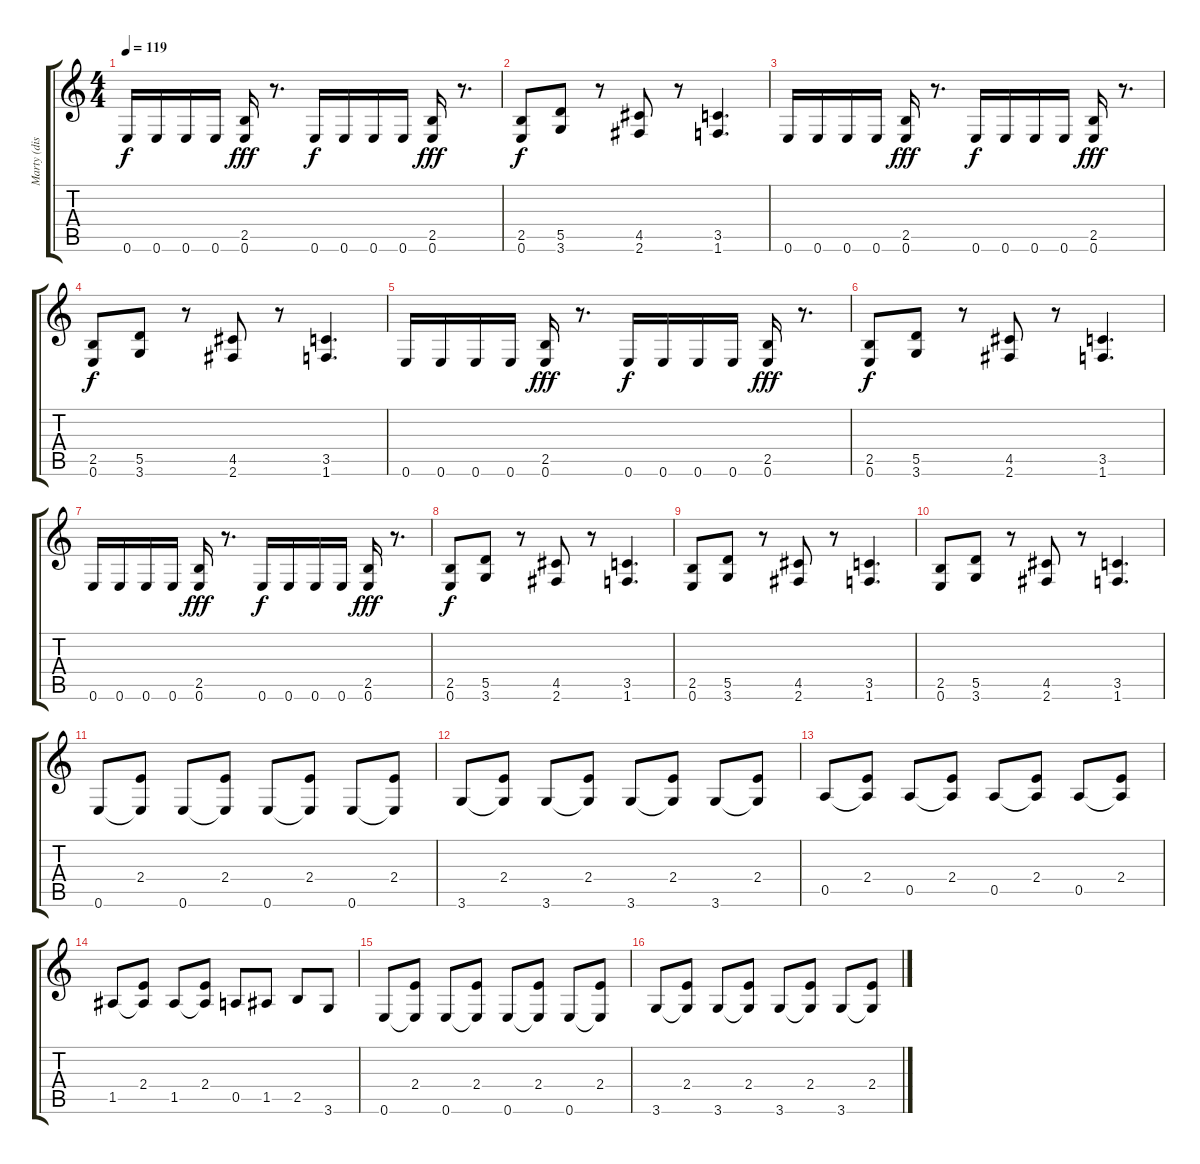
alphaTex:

\track ("Marty (distortion)" "Marty (dis") {instrument distortionguitar}
\staff {score tabs}
\tuning (E4 B3 G3 D3 A2 E2) {hide}
\ts (4 4)
\tempo 119
\clef g2
\ks c
0.6.16{dy f} 0.6.16 0.6.16 0.6.16 (2.5 0.6).16{dy fff} r.8{d} 0.6.16{dy f} 0.6.16 0.6.16 0.6.16 (2.5 0.6).16{dy fff} r.8{d} |
(2.5 0.6).8{dy f} (5.5 3.6).8 r.8 (4.5 2.6).8 r.8 (3.5 1.6).4{d} |
0.6.16 0.6.16 0.6.16 0.6.16 (2.5 0.6).16{dy fff} r.8{d} 0.6.16{dy f} 0.6.16 0.6.16 0.6.16 (2.5 0.6).16{dy fff} r.8{d} |
(2.5 0.6).8{dy f} (5.5 3.6).8 r.8 (4.5 2.6).8 r.8 (3.5 1.6).4{d} |
0.6.16 0.6.16 0.6.16 0.6.16 (2.5 0.6).16{dy fff} r.8{d} 0.6.16{dy f} 0.6.16 0.6.16 0.6.16 (2.5 0.6).16{dy fff} r.8{d} |
(2.5 0.6).8{dy f} (5.5 3.6).8 r.8 (4.5 2.6).8 r.8 (3.5 1.6).4{d} |
0.6.16 0.6.16 0.6.16 0.6.16 (2.5 0.6).16{dy fff} r.8{d} 0.6.16{dy f} 0.6.16 0.6.16 0.6.16 (2.5 0.6).16{dy fff} r.8{d} |
(2.5 0.6).8{dy f} (5.5 3.6).8 r.8 (4.5 2.6).8 r.8 (3.5 1.6).4{d} |
(2.5 0.6).8 (5.5 3.6).8 r.8 (4.5 2.6).8 r.8 (3.5 1.6).4{d} |
(2.5 0.6).8 (5.5 3.6).8 r.8 (4.5 2.6).8 r.8 (3.5 1.6).4{d} |
0.6.8 (2.4 0.6{t}).8 0.6.8 (2.4 0.6{t}).8 0.6.8 (2.4 0.6{t}).8 0.6.8 (2.4 0.6{t}).8 |
3.6.8 (2.4 3.6{t}).8 3.6.8 (2.4 3.6{t}).8 3.6.8 (2.4 3.6{t}).8 3.6.8 (2.4 3.6{t}).8 |
0.5.8 (2.4 0.5{t}).8 0.5.8 (2.4 0.5{t}).8 0.5.8 (2.4 0.5{t}).8 0.5.8 (2.4 0.5{t}).8 |
1.5.8 (2.4 1.5{t}).8 1.5.8 (2.4 1.5{t}).8 0.5.8 1.5.8 2.5.8 3.6.8 |
0.6.8 (2.4 0.6{t}).8 0.6.8 (2.4 0.6{t}).8 0.6.8 (2.4 0.6{t}).8 0.6.8 (2.4 0.6{t}).8 |
3.6.8 (2.4 3.6{t}).8 3.6.8 (2.4 3.6{t}).8 3.6.8 (2.4 3.6{t}).8 3.6.8 (2.4 3.6{t}).8
